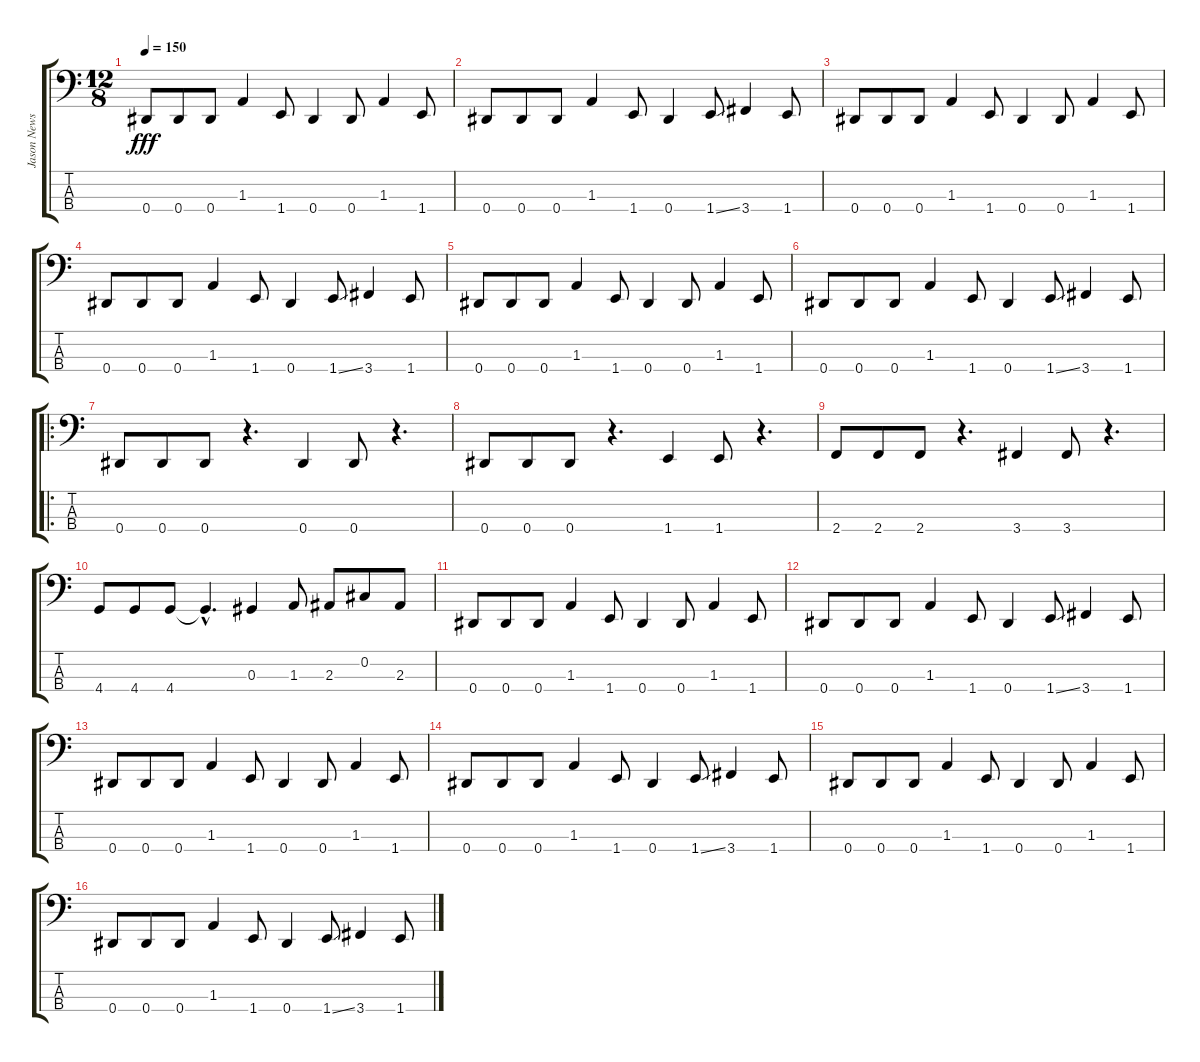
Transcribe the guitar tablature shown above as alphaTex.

\track ("Jason Newsted (Bass)" "Jason News") {instrument electricbasspick}
\staff {score tabs}
\tuning (Gb2 Db2 Ab1 Eb1) {hide}
\ts (12 8)
\tempo 150
\clef f4
\ks c
0.4.8{dy fff} 0.4.8 0.4.8 1.3.4 1.4.8 0.4.4 0.4.8 1.3.4 1.4.8 |
0.4.8 0.4.8 0.4.8 1.3.4 1.4.8 0.4.4 1.4{ss}.8 3.4.4 1.4.8 |
0.4.8 0.4.8 0.4.8 1.3.4 1.4.8 0.4.4 0.4.8 1.3.4 1.4.8 |
0.4.8 0.4.8 0.4.8 1.3.4 1.4.8 0.4.4 1.4{ss}.8 3.4.4 1.4.8 |
0.4.8 0.4.8 0.4.8 1.3.4 1.4.8 0.4.4 0.4.8 1.3.4 1.4.8 |
0.4.8 0.4.8 0.4.8 1.3.4 1.4.8 0.4.4 1.4{ss}.8 3.4.4 1.4.8 |
\ro
0.4.8 0.4.8 0.4.8 r.4{d} 0.4.4 0.4.8 r.4{d} |
0.4.8 0.4.8 0.4.8 r.4{d} 1.4.4 1.4.8 r.4{d} |
2.4.8 2.4.8 2.4.8 r.4{d} 3.4.4 3.4.8 r.4{d} |
4.4.8 4.4.8 4.4.8 4.4{hac t}.4{d} 0.3.4 1.3.8 2.3.8 0.2.8 2.3.8 |
0.4.8 0.4.8 0.4.8 1.3.4 1.4.8 0.4.4 0.4.8 1.3.4 1.4.8 |
0.4.8 0.4.8 0.4.8 1.3.4 1.4.8 0.4.4 1.4{ss}.8 3.4.4 1.4.8 |
0.4.8 0.4.8 0.4.8 1.3.4 1.4.8 0.4.4 0.4.8 1.3.4 1.4.8 |
0.4.8 0.4.8 0.4.8 1.3.4 1.4.8 0.4.4 1.4{ss}.8 3.4.4 1.4.8 |
0.4.8 0.4.8 0.4.8 1.3.4 1.4.8 0.4.4 0.4.8 1.3.4 1.4.8 |
0.4.8 0.4.8 0.4.8 1.3.4 1.4.8 0.4.4 1.4{ss}.8 3.4.4 1.4.8
